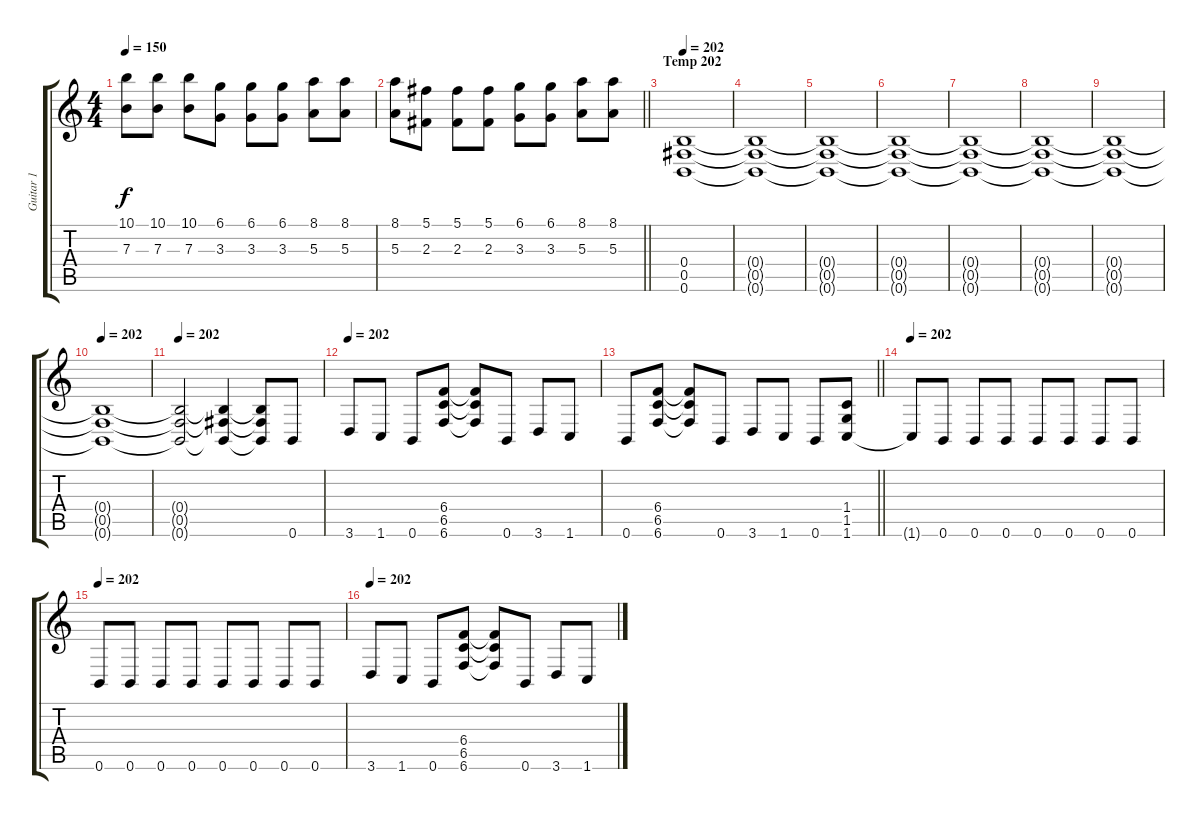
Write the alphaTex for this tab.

\track ("Guitar 1" "Guitar 1") {instrument distortionguitar}
\staff {score tabs}
\tuning (Db4 Ab3 E3 B2 Gb2 B1) {hide}
\ts (4 4)
\tempo 150
\clef g2
\ks c
(10.1 7.3).8{dy f} (10.1 7.3).8 (10.1 7.3).8 (6.1 3.3).8 (6.1 3.3).8 (6.1 3.3).8 (8.1 5.3).8 (8.1 5.3).8 |
\barLineRight lightlight
(8.1 5.3).8 (5.1 2.3).8 (5.1 2.3).8 (5.1 2.3).8 (6.1 3.3).8 (6.1 3.3).8 (8.1 5.3).8 (8.1 5.3).8 |
\section ("" "Temp 202")
\tempo 202
(0.4 0.5 0.6).1 |
(0.4{t} 0.5{t} 0.6{t}).1 |
(0.4{t} 0.5{t} 0.6{t}).1 |
(0.4{t} 0.5{t} 0.6{t}).1 |
(0.4{t} 0.5{t} 0.6{t}).1 |
(0.4{t} 0.5{t} 0.6{t}).1 |
(0.4{t} 0.5{t} 0.6{t}).1 |
\tempo 202
(0.4{t} 0.5{t} 0.6{t}).1 |
\tempo 202
(0.4{t} 0.5{t} 0.6{t}).2 (0.4{t} 0.5{t} 0.6{t}).4 (0.4{t} 0.5{t} 0.6{t}).8 0.6.8 |
\tempo 202
3.6.8 1.6.8 0.6.8 (6.4 6.5 6.6).8 (6.4{t} 6.5{t} 6.6{t}).8 0.6.8 3.6.8 1.6.8 |
\barLineRight lightlight
0.6.8 (6.4 6.5 6.6).8 (6.4{t} 6.5{t} 6.6{t}).8 0.6.8 3.6.8 1.6.8 0.6.8 (1.4 1.5 1.6).8 |
\section ("" "")
\tempo 202
1.6{t}.8 0.6.8 0.6.8 0.6.8 0.6.8 0.6.8 0.6.8 0.6.8 |
\tempo 202
0.6.8 0.6.8 0.6.8 0.6.8 0.6.8 0.6.8 0.6.8 0.6.8 |
\tempo 202
3.6.8 1.6.8 0.6.8 (6.4 6.5 6.6).8 (6.4{t} 6.5{t} 6.6{t}).8 0.6.8 3.6.8 1.6.8
